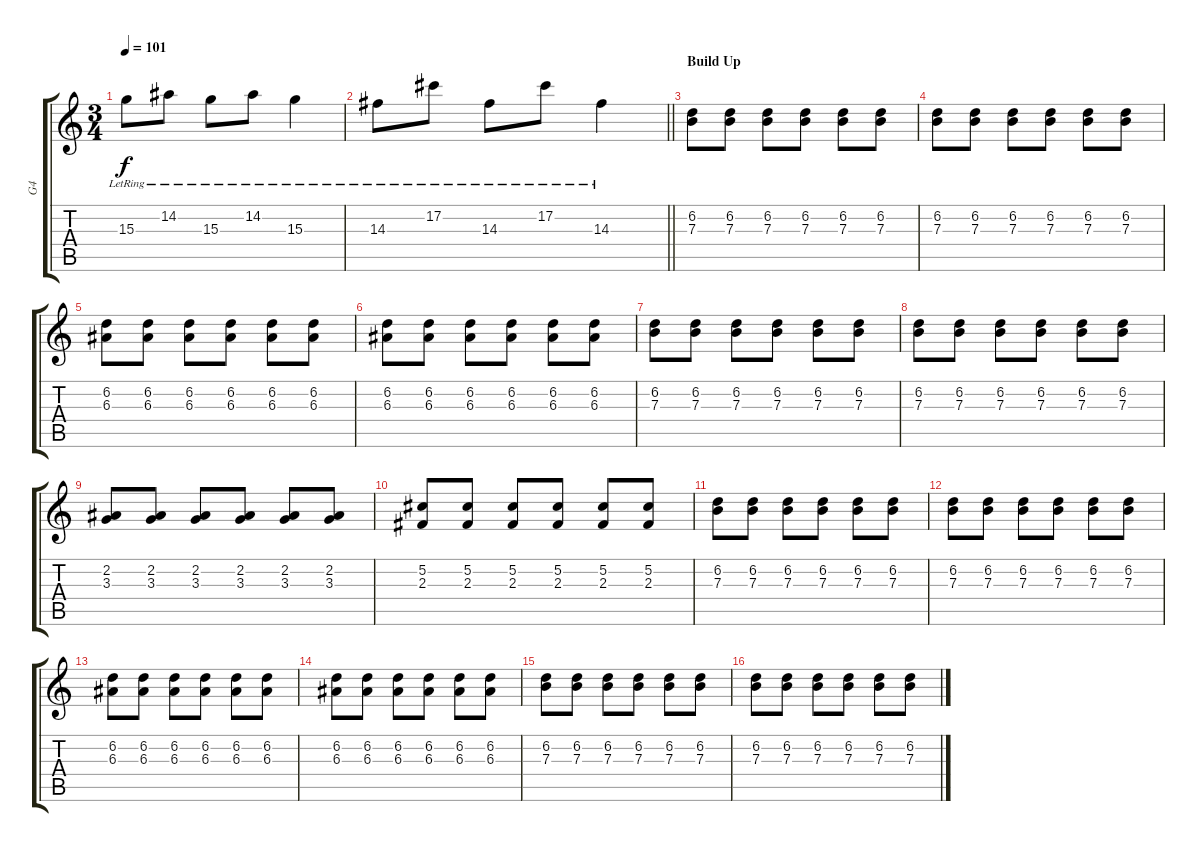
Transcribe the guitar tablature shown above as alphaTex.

\track ("G4" "G4") {instrument distortionguitar}
\staff {score tabs}
\tuning (Db4 Ab3 E3 B2 Gb2 B1) {hide}
\ts (3 4)
\tempo 101
\clef g2
\ks c
15.3{lr}.8{dy f} 14.2{lr}.8 15.3{lr}.8 14.2{lr}.8 15.3{lr}.4 |
\barLineRight lightlight
14.3{lr}.8 17.2{lr}.8 14.3{lr}.8 17.2{lr}.8 14.3{lr}.4 |
\section ("" "Build Up")
(6.2 7.3).8{volume 11} (6.2 7.3).8 (6.2 7.3).8 (6.2 7.3).8 (6.2 7.3).8 (6.2 7.3).8 |
(6.2 7.3).8 (6.2 7.3).8 (6.2 7.3).8 (6.2 7.3).8 (6.2 7.3).8 (6.2 7.3).8 |
(6.2 6.3).8 (6.2 6.3).8 (6.2 6.3).8 (6.2 6.3).8 (6.2 6.3).8 (6.2 6.3).8 |
(6.2 6.3).8 (6.2 6.3).8 (6.2 6.3).8 (6.2 6.3).8 (6.2 6.3).8 (6.2 6.3).8 |
(6.2 7.3).8 (6.2 7.3).8 (6.2 7.3).8 (6.2 7.3).8 (6.2 7.3).8 (6.2 7.3).8 |
(6.2 7.3).8 (6.2 7.3).8 (6.2 7.3).8 (6.2 7.3).8 (6.2 7.3).8 (6.2 7.3).8 |
(2.2 3.3).8 (2.2 3.3).8 (2.2 3.3).8 (2.2 3.3).8 (2.2 3.3).8 (2.2 3.3).8 |
(5.2 2.3).8 (5.2 2.3).8 (5.2 2.3).8 (5.2 2.3).8 (5.2 2.3).8 (5.2 2.3).8 |
(6.2 7.3).8 (6.2 7.3).8 (6.2 7.3).8 (6.2 7.3).8 (6.2 7.3).8 (6.2 7.3).8 |
(6.2 7.3).8 (6.2 7.3).8 (6.2 7.3).8 (6.2 7.3).8 (6.2 7.3).8 (6.2 7.3).8 |
(6.2 6.3).8 (6.2 6.3).8 (6.2 6.3).8 (6.2 6.3).8 (6.2 6.3).8 (6.2 6.3).8 |
(6.2 6.3).8 (6.2 6.3).8 (6.2 6.3).8 (6.2 6.3).8 (6.2 6.3).8 (6.2 6.3).8 |
(6.2 7.3).8 (6.2 7.3).8 (6.2 7.3).8 (6.2 7.3).8 (6.2 7.3).8 (6.2 7.3).8 |
(6.2 7.3).8 (6.2 7.3).8 (6.2 7.3).8 (6.2 7.3).8 (6.2 7.3).8 (6.2 7.3).8
